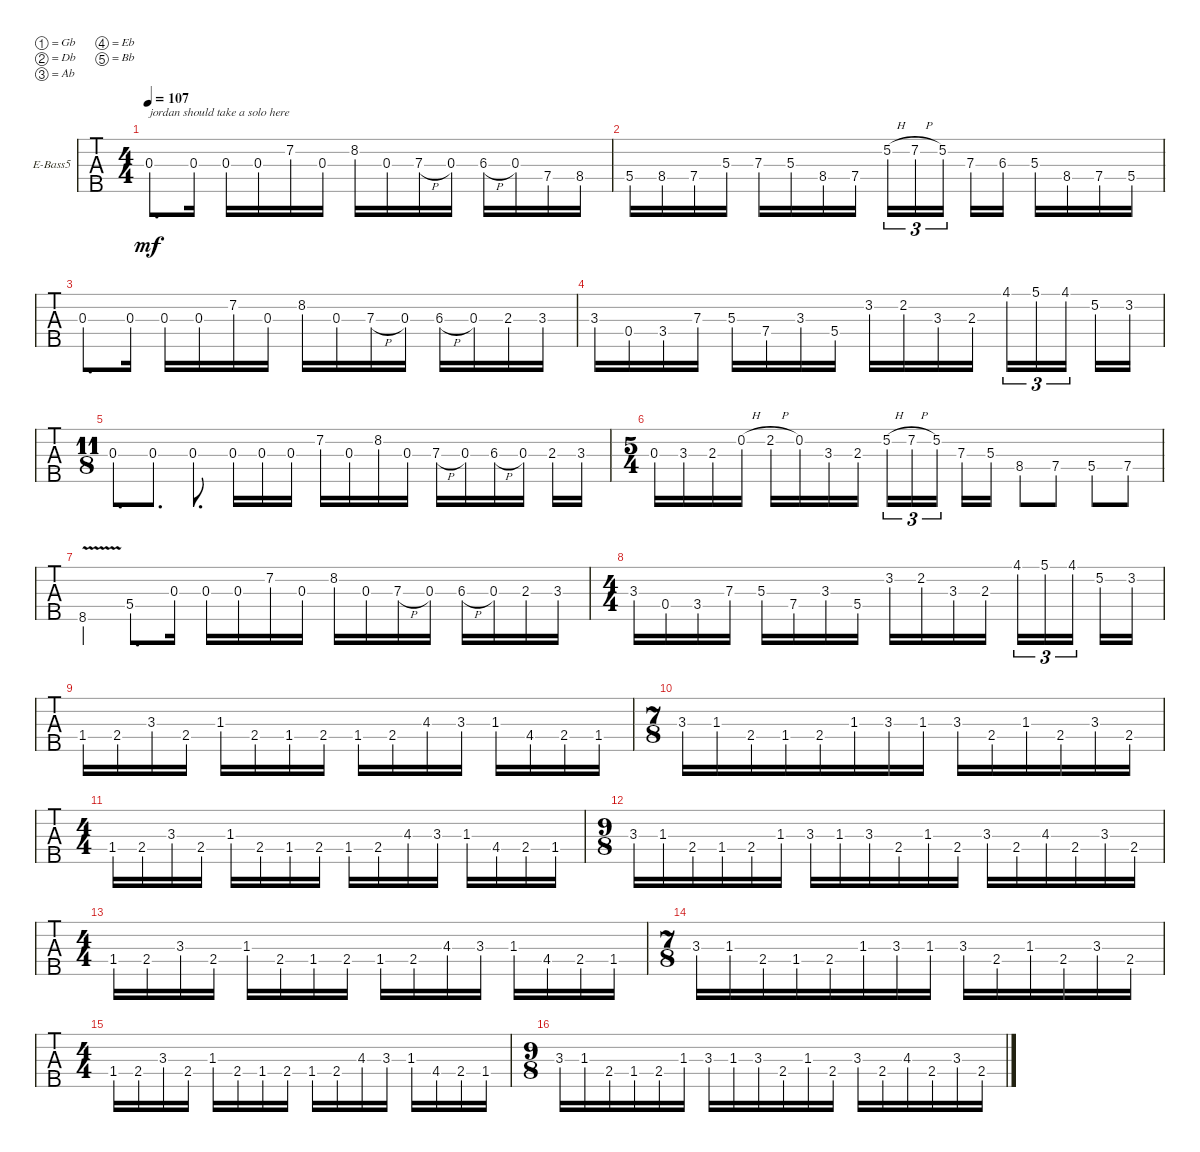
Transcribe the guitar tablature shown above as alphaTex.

\defaultSystemsLayout 4
\bracketExtendMode groupsimilarinstruments
\firstSystemTrackNameOrientation horizontal
\otherSystemsTrackNameOrientation horizontal
\track ("Electric Bass" "E-Bass5") {instrument electricbassfinger}
\staff {tabs}
\tuning (Gb2 Db2 Ab1 Eb1 Bb0)
\ts (4 4)
\tempo 107
\clef f4
\ks c
0.3.8{d txt "jordan should take a solo here" dy mf} 0.3.16 0.3.16 0.3.16 7.2.16 0.3.16 8.2.16 0.3.16 7.3{h}.16 0.3.16 6.3{h}.16 0.3.16 7.4.16 8.4.16 |
5.4.16 8.4.16 7.4.16 5.3.16 7.3.16 5.3.16 8.4.16 7.4.16 5.2{h}.16{tu (3 2)} 7.2{h}.16{tu (3 2)} 5.2.16{tu (3 2)} 7.3.16 6.3.16 5.3.16 8.4.16 7.4.16 5.4.16 |
0.3.8{d} 0.3.16 0.3.16 0.3.16 7.2.16 0.3.16 8.2.16 0.3.16 7.3{h}.16 0.3.16 6.3{h}.16 0.3.16 2.3.16 3.3.16 |
3.3.16 0.4.16 3.4.16 7.3.16 5.3.16 7.4.16 3.3.16 5.4.16 3.2.16 2.2.16 3.3.16 2.3.16 4.1.16{tu (3 2)} 5.1.16{tu (3 2)} 4.1.16{tu (3 2)} 5.2.16 3.2.16 |
\ts (11 8)
0.3.8{d} 0.3.8{d} 0.3.8{d} 0.3.16 0.3.16 0.3.16 7.2.16 0.3.16 8.2.16 0.3.16 7.3{h}.16 0.3.16 6.3{h}.16 0.3.16 2.3.16 3.3.16 |
\ts (5 4)
0.3.16 3.3.16 2.3.16 0.2{h}.16 2.2{h}.16 0.2.16 3.3.16 2.3.16 5.2{h}.16{tu (3 2)} 7.2{h}.16{tu (3 2)} 5.2.16{tu (3 2)} 7.3.16 5.3.16 8.4.8 7.4.8 5.4.8 7.4.8 |
8.5{v}.4 5.4.8{d} 0.3.16 0.3.16 0.3.16 7.2.16 0.3.16 8.2.16 0.3.16 7.3{h}.16 0.3.16 6.3{h}.16 0.3.16 2.3.16 3.3.16 |
\ts (4 4)
3.3.16 0.4.16 3.4.16 7.3.16 5.3.16 7.4.16 3.3.16 5.4.16 3.2.16 2.2.16 3.3.16 2.3.16 4.1.16{tu (3 2)} 5.1.16{tu (3 2)} 4.1.16{tu (3 2)} 5.2.16 3.2.16 |
1.4.16 2.4.16 3.3.16 2.4.16 1.3.16 2.4.16 1.4.16 2.4.16 1.4.16 2.4.16 4.3.16 3.3.16 1.3.16 4.4.16 2.4.16 1.4.16 |
\ts (7 8)
3.3.16 1.3.16 2.4.16 1.4.16 2.4.16 1.3.16 3.3.16 1.3.16 3.3.16 2.4.16 1.3.16 2.4.16 3.3.16 2.4.16 |
\ts (4 4)
1.4.16 2.4.16 3.3.16 2.4.16 1.3.16 2.4.16 1.4.16 2.4.16 1.4.16 2.4.16 4.3.16 3.3.16 1.3.16 4.4.16 2.4.16 1.4.16 |
\ts (9 8)
3.3.16 1.3.16 2.4.16 1.4.16 2.4.16 1.3.16 3.3.16 1.3.16 3.3.16 2.4.16 1.3.16 2.4.16 3.3.16 2.4.16 4.3.16 2.4.16 3.3.16 2.4.16 |
\ts (4 4)
1.4.16 2.4.16 3.3.16 2.4.16 1.3.16 2.4.16 1.4.16 2.4.16 1.4.16 2.4.16 4.3.16 3.3.16 1.3.16 4.4.16 2.4.16 1.4.16 |
\ts (7 8)
3.3.16 1.3.16 2.4.16 1.4.16 2.4.16 1.3.16 3.3.16 1.3.16 3.3.16 2.4.16 1.3.16 2.4.16 3.3.16 2.4.16 |
\ts (4 4)
1.4.16 2.4.16 3.3.16 2.4.16 1.3.16 2.4.16 1.4.16 2.4.16 1.4.16 2.4.16 4.3.16 3.3.16 1.3.16 4.4.16 2.4.16 1.4.16 |
\ts (9 8)
3.3.16 1.3.16 2.4.16 1.4.16 2.4.16 1.3.16 3.3.16 1.3.16 3.3.16 2.4.16 1.3.16 2.4.16 3.3.16 2.4.16 4.3.16 2.4.16 3.3.16 2.4.16
